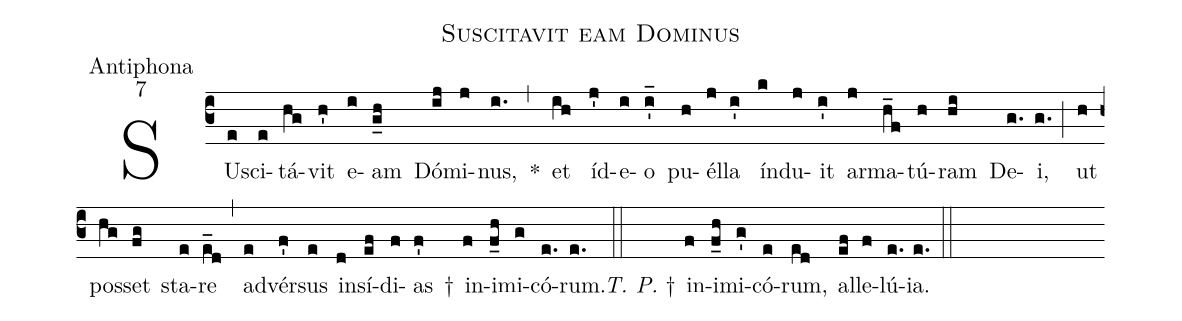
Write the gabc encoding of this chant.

name:Suscitavit eam Dominus;
office-part:Antiphona;
mode:7;
%%
(c3)SU(e)sci(e)tá(hg)vit(h') e(i)am(g_h) Dó(ij)mi(j)nus,(i.) *(,) et(ih) íd(j')e(i)o(i'_) pu(h)él(j)la(i') índ(k)u(j)it(i') ar(j)ma(h_f)tú(h)ram(hi) De(g.)i,(g.) (;) ut(h) pos(hg)set(fg) sta(e)re(e_d) (,) ad(e)vér(f')sus(e) in(d)sí(ef)di(f)as(f') †() in(f)i(f_h)mi(g)có(e.)rum.(e.) (::)<i>T. P.</i> †() in(f)i(f_h)mi(g')có(e)rum,(ed) al(ef)le(f)lú(e.)ia.(e.) (::)
